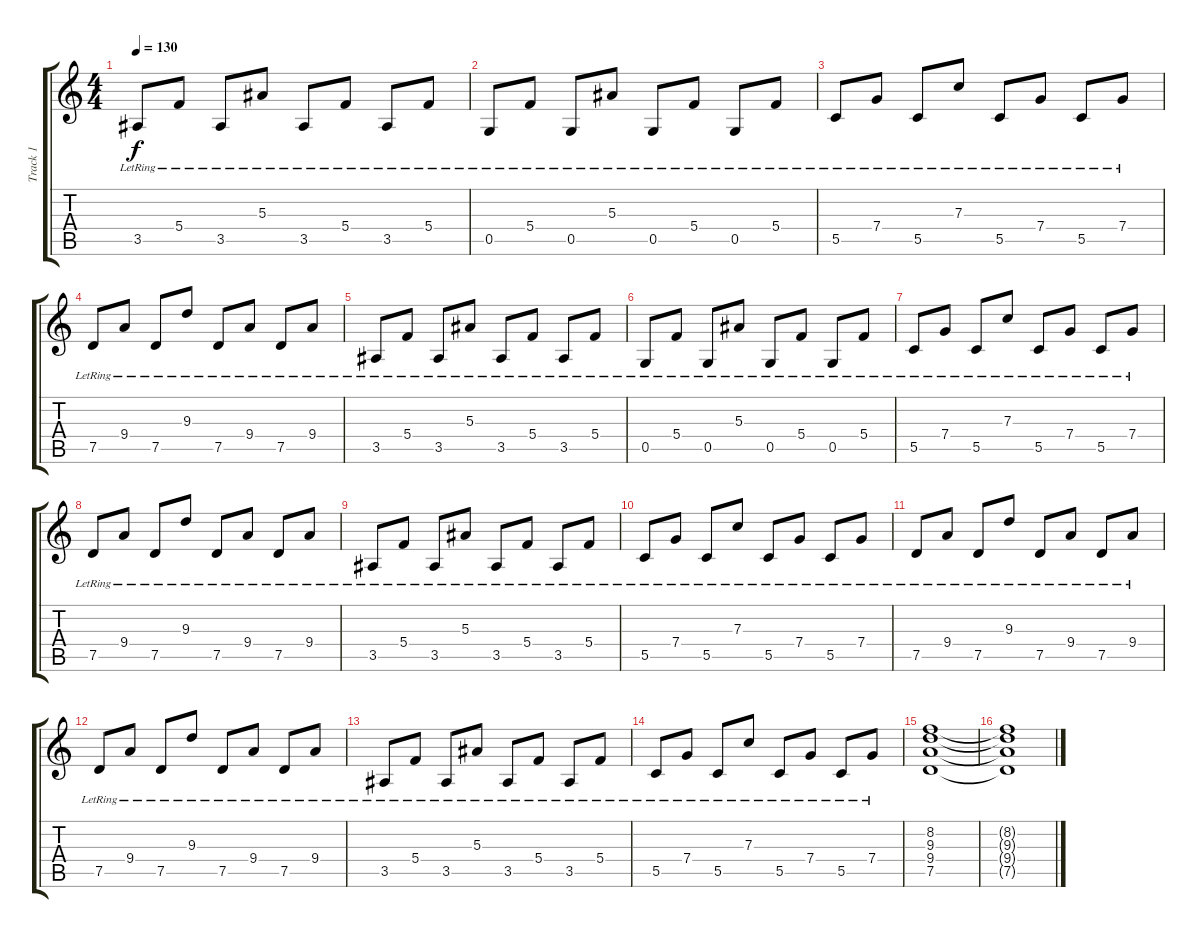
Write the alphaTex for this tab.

\track ("Track 1" "Track 1") {instrument electricguitarclean}
\staff {score tabs}
\tuning (D4 A3 F3 C3 G2 C2) {hide}
\ts (4 4)
\tempo 130
\clef g2
\ks c
3.5{lr}.8{dy f} 5.4{lr}.8 3.5{lr}.8 5.3{lr}.8 3.5{lr}.8 5.4{lr}.8 3.5{lr}.8 5.4{lr}.8 |
0.5{lr}.8 5.4{lr}.8 0.5{lr}.8 5.3{lr}.8 0.5{lr}.8 5.4{lr}.8 0.5{lr}.8 5.4{lr}.8 |
5.5{lr}.8 7.4{lr}.8 5.5{lr}.8 7.3{lr}.8 5.5{lr}.8 7.4{lr}.8 5.5{lr}.8 7.4{lr}.8 |
7.5{lr}.8 9.4{lr}.8 7.5{lr}.8 9.3{lr}.8 7.5{lr}.8 9.4{lr}.8 7.5{lr}.8 9.4{lr}.8 |
3.5{lr}.8 5.4{lr}.8 3.5{lr}.8 5.3{lr}.8 3.5{lr}.8 5.4{lr}.8 3.5{lr}.8 5.4{lr}.8 |
0.5{lr}.8 5.4{lr}.8 0.5{lr}.8 5.3{lr}.8 0.5{lr}.8 5.4{lr}.8 0.5{lr}.8 5.4{lr}.8 |
5.5{lr}.8 7.4{lr}.8 5.5{lr}.8 7.3{lr}.8 5.5{lr}.8 7.4{lr}.8 5.5{lr}.8 7.4{lr}.8 |
7.5{lr}.8 9.4{lr}.8 7.5{lr}.8 9.3{lr}.8 7.5{lr}.8 9.4{lr}.8 7.5{lr}.8 9.4{lr}.8 |
3.5{lr}.8 5.4{lr}.8 3.5{lr}.8 5.3{lr}.8 3.5{lr}.8 5.4{lr}.8 3.5{lr}.8 5.4{lr}.8 |
5.5{lr}.8 7.4{lr}.8 5.5{lr}.8 7.3{lr}.8 5.5{lr}.8 7.4{lr}.8 5.5{lr}.8 7.4{lr}.8 |
7.5{lr}.8 9.4{lr}.8 7.5{lr}.8 9.3{lr}.8 7.5{lr}.8 9.4{lr}.8 7.5{lr}.8 9.4{lr}.8 |
7.5{lr}.8 9.4{lr}.8 7.5{lr}.8 9.3{lr}.8 7.5{lr}.8 9.4{lr}.8 7.5{lr}.8 9.4{lr}.8 |
3.5{lr}.8 5.4{lr}.8 3.5{lr}.8 5.3{lr}.8 3.5{lr}.8 5.4{lr}.8 3.5{lr}.8 5.4{lr}.8 |
5.5{lr}.8 7.4{lr}.8 5.5{lr}.8 7.3{lr}.8 5.5{lr}.8 7.4{lr}.8 5.5{lr}.8 7.4{lr}.8 |
(8.2 9.3 9.4 7.5).1 |
(8.2{t} 9.3{t} 9.4{t} 7.5{t}).1
